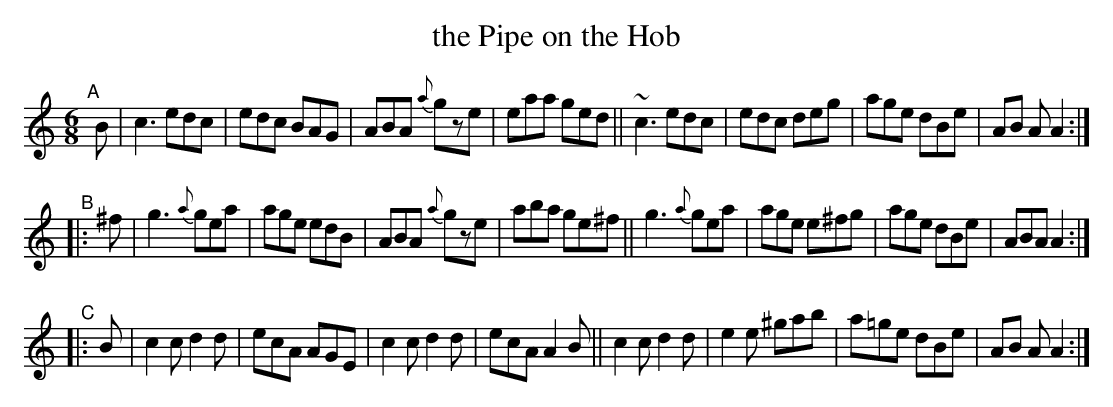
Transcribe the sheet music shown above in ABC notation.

X:1
T: the Pipe on the Hob
M: 6/8
L: 1/8
K: Am
"^A"[|] B | c3 edc | edc BAG | ABA {a}gze | eaa ged || ~c3 edc | edc deg | age dBe | AB AA2 :|
"^B"|: ^f | g3 {a}gea | age edB | ABA {a}gze | aba ge^f || g3 {a}gea | age e^fg | age dBe | ABA A2 :|
"^C"|: B | c2c d2d | ecA AGE | c2c d2d | ecA A2B || c2c d2d | e2e ^gab | a=ge dBe | AB AA2 :|
